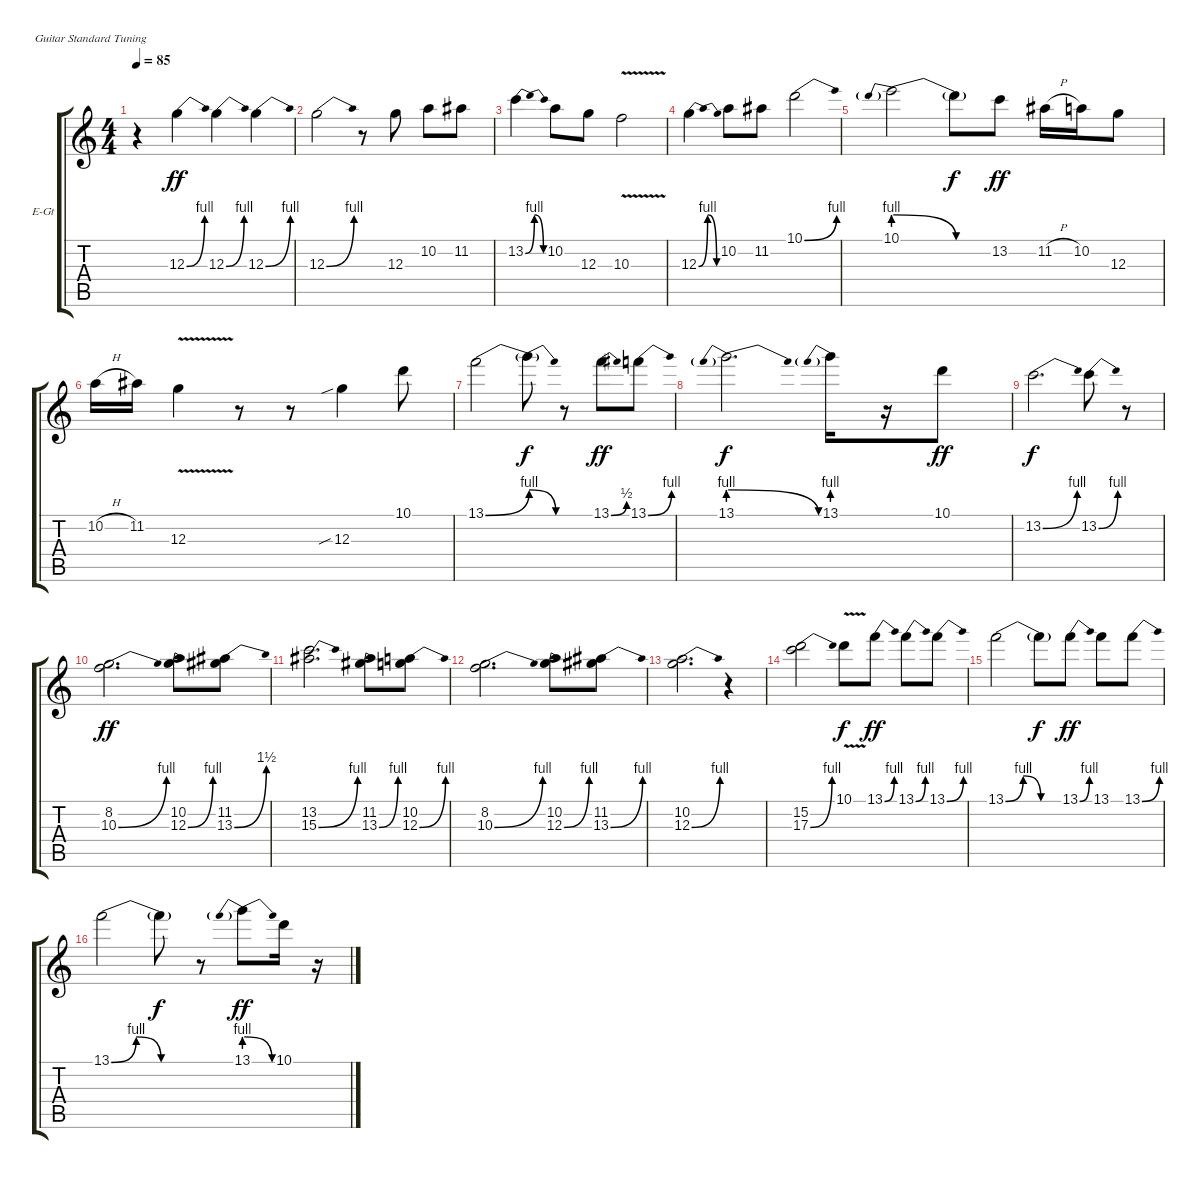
\bracketExtendMode groupsimilarinstruments
\firstSystemTrackNameOrientation horizontal
\otherSystemsTrackNameOrientation horizontal
\track ("Guitar" "E-Gt") {instrument distortionguitar}
\staff {score tabs}
\tuning (E4 B3 G3 D3 A2 E2)
\ts (4 4)
\tempo 85
\clef g2
\ks c
r.4{dy mf} 12.3{be (bend 0 0 60 4)}.4{dy ff} 12.3{be (bend 0 0 60 4)}.4 12.3{be (bend 0 0 60 4)}.4 |
12.3{be (bend 0 0 60 4)}.2 r.8 12.3.8 10.2.8 11.2.8 |
13.2{be (bendrelease 0 0 30 4 30 4 60 0)}.4 10.2.8 12.3.8 10.3{v}.2 |
12.3{be (bendrelease 0 0 30 4 30 4 60 0)}.4 10.2.8 11.2.8 10.1{be (bend 0 0 60 4)}.2 |
10.1{be (prebendrelease 0 4 60 0)}.2 10.1{be (hold 0 0 60 0) t}.8{dy f} 13.2.8{dy ff} 11.2{h}.16 10.2.16 12.3.8 |
10.2{h}.16 11.2.16 12.3{v}.4 r.8 r.8 12.3{sib}.4 10.1.8 |
13.1{be (bend 0 0 60 4)}.2 13.1{be (release 0 4 60 0) t}.8{dy f} r.8 13.1{be (bend 0 0 60 2)}.8{dy ff} 13.1{be (bend 0 0 60 4)}.8 |
13.1{be (prebendrelease 0 4 60 0)}.2{d dy f} 13.1{be (prebend 0 4 60 4)}.16 r.16 10.1.8{dy ff} |
13.2{be (bend 0 0 15 4)}.2{d dy f} 13.2{be (bend 0 0 15 4)}.8 r.8 |
(10.3{be (bend 0 0 60 4)} 8.2).2{d dy ff} (10.2 12.3{be (bend 0 0 15 4)}).8 (11.2 13.3{be (bend 0 0 15 6)}).8 |
(13.2 15.3{be (bend 0 0 15 4)}).2{d} (11.2 13.3{be (bend 0 0 15 4)}).8 (10.2 12.3{be (bend 0 0 15 4)}).8 |
(10.3{be (bend 0 0 15 4)} 8.2).2{d} (12.3{be (bend 0 0 15 4)} 10.2).8 (11.2 13.3{be (bend 0 0 15 4)}).8 |
(10.2 12.3{be (bend 0 0 15 4)}).2{d} r.4 |
(15.2 17.3{be (bend 0 0 15 4)}).2 10.1{v}.8{dy f} 13.1{be (bend 0 0 60 4)}.8{dy ff} 13.1{be (bend 0 0 60 4)}.8 13.1{be (bend 0 0 60 4)}.8 |
13.1{be (bendrelease 0 0 30 4 30 4 60 0)}.2 13.1{be (hold 0 0 60 0) t}.8{dy f} 13.1{be (bend 0 0 60 4)}.8{dy ff} 13.1.8 13.1{be (bend 0 0 15 4)}.8 |
13.1{be (bendrelease 0 0 30 4 30 4 60 0)}.2 13.1{be (hold 0 0 60 0) t}.8{dy f} r.8 13.1{be (prebendrelease 0 4 15 0)}.8{dy ff} 10.1.16 r.16
